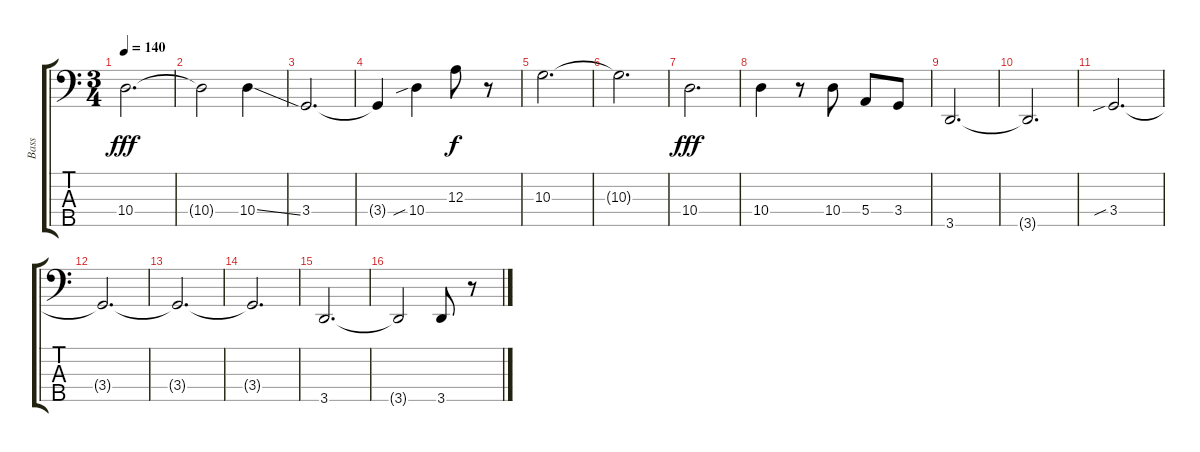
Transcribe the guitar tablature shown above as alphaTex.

\track ("Bass" "Bass") {instrument fretlessbass}
\staff {score tabs}
\tuning (G2 D2 A1 E1 B0) {hide}
\ts (3 4)
\tempo 140
\clef f4
\ks c
10.4.2{d dy fff} |
10.4{t}.2 10.4{ss}.4 |
3.4.2{d} |
3.4{t}.4 10.4{sib}.4 12.3.8{dy f} r.8 |
10.3.2{d} |
10.3{t}.2{d} |
10.4.2{d dy fff} |
10.4.4 r.8 10.4.8 5.4.8 3.4.8 |
3.5.2{d} |
3.5{t}.2{d} |
3.4{sib}.2{d} |
3.4{t}.2{d} |
3.4{t}.2{d} |
3.4{t}.2{d} |
3.5.2{d} |
3.5{t}.2 3.5.8 r.8
